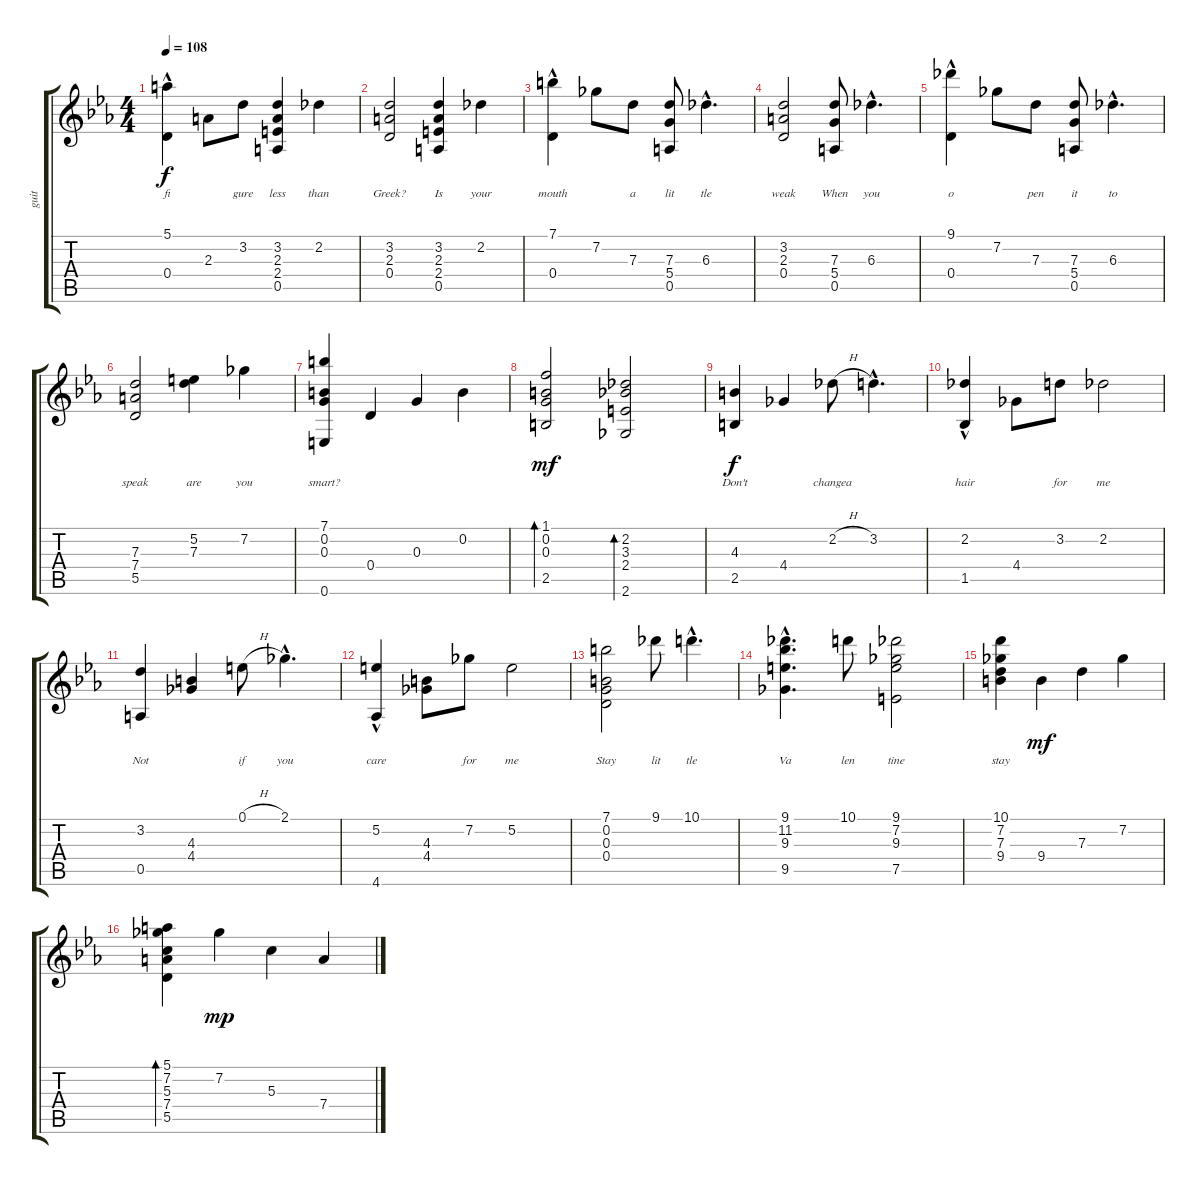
\track ("guit" "guit") {instrument electricguitarjazz}
\staff {score tabs}
\tuning (E4 B3 G3 D3 A2 E2) {hide}
\ts (4 4)
\tempo 108
\clef g2
\ks eb
(5.1{hac} 0.4).4{lyrics (0 "fi") lyrics (1 "") lyrics (2 "") lyrics (3 "") lyrics (4 "") dy f} 2.3.8{lyrics (0 "") lyrics (1 "") lyrics (2 "") lyrics (3 "") lyrics (4 "")} 3.2.8{lyrics (0 "gure") lyrics (1 "") lyrics (2 "") lyrics (3 "") lyrics (4 "")} (3.2 2.3 2.4 0.5).4{lyrics (0 "less") lyrics (1 "") lyrics (2 "") lyrics (3 "") lyrics (4 "")} 2.2.4{lyrics (0 "than") lyrics (1 "") lyrics (2 "") lyrics (3 "") lyrics (4 "")} |
(3.2 2.3 0.4).2{lyrics (0 "Greek?") lyrics (1 "") lyrics (2 "") lyrics (3 "") lyrics (4 "")} (3.2 2.3 2.4 0.5).4{lyrics (0 "Is") lyrics (1 "") lyrics (2 "") lyrics (3 "") lyrics (4 "")} 2.2.4{lyrics (0 "your") lyrics (1 "") lyrics (2 "") lyrics (3 "") lyrics (4 "")} |
(7.1{hac} 0.4).4{lyrics (0 "mouth") lyrics (1 "") lyrics (2 "") lyrics (3 "") lyrics (4 "")} 7.2.8{lyrics (0 "") lyrics (1 "") lyrics (2 "") lyrics (3 "") lyrics (4 "")} 7.3.8{lyrics (0 "a") lyrics (1 "") lyrics (2 "") lyrics (3 "") lyrics (4 "")} (7.3 5.4 0.5).8{lyrics (0 "lit") lyrics (1 "") lyrics (2 "") lyrics (3 "") lyrics (4 "")} 6.3{hac}.4{d lyrics (0 "tle") lyrics (1 "") lyrics (2 "") lyrics (3 "") lyrics (4 "")} |
(3.2 2.3 0.4).2{lyrics (0 "weak") lyrics (1 "") lyrics (2 "") lyrics (3 "") lyrics (4 "")} (7.3 5.4 0.5).8{lyrics (0 "When") lyrics (1 "") lyrics (2 "") lyrics (3 "") lyrics (4 "")} 6.3{hac}.4{d lyrics (0 "you") lyrics (1 "") lyrics (2 "") lyrics (3 "") lyrics (4 "")} |
(9.1{hac} 0.4).4{lyrics (0 "o") lyrics (1 "") lyrics (2 "") lyrics (3 "") lyrics (4 "")} 7.2.8{lyrics (0 "") lyrics (1 "") lyrics (2 "") lyrics (3 "") lyrics (4 "")} 7.3.8{lyrics (0 "pen") lyrics (1 "") lyrics (2 "") lyrics (3 "") lyrics (4 "")} (7.3 5.4 0.5).8{lyrics (0 "it") lyrics (1 "") lyrics (2 "") lyrics (3 "") lyrics (4 "")} 6.3{hac}.4{d lyrics (0 "to") lyrics (1 "") lyrics (2 "") lyrics (3 "") lyrics (4 "")} |
(7.3 7.4 5.5).2{lyrics (0 "speak") lyrics (1 "") lyrics (2 "") lyrics (3 "") lyrics (4 "")} (5.2 7.3).4{lyrics (0 "are") lyrics (1 "") lyrics (2 "") lyrics (3 "") lyrics (4 "")} 7.2.4{lyrics (0 "you") lyrics (1 "") lyrics (2 "") lyrics (3 "") lyrics (4 "")} |
(7.1 0.2 0.3 0.6).4{lyrics (0 "smart?") lyrics (1 "") lyrics (2 "") lyrics (3 "") lyrics (4 "")} 0.4.4{lyrics (0 "") lyrics (1 "") lyrics (2 "") lyrics (3 "") lyrics (4 "")} 0.3.4{lyrics (0 "") lyrics (1 "") lyrics (2 "") lyrics (3 "") lyrics (4 "")} 0.2.4{lyrics (0 "") lyrics (1 "") lyrics (2 "") lyrics (3 "") lyrics (4 "")} |
(1.1 0.2 0.3 2.5).2{bd 240 lyrics (0 "") lyrics (1 "") lyrics (2 "") lyrics (3 "") lyrics (4 "") dy mf} (2.2 3.3 2.4 2.6).2{bd 120 lyrics (0 "") lyrics (1 "") lyrics (2 "") lyrics (3 "") lyrics (4 "")} |
(4.3 2.5).4{lyrics (0 "Don't") lyrics (1 "") lyrics (2 "") lyrics (3 "") lyrics (4 "") dy f} 4.4.4{lyrics (0 "") lyrics (1 "") lyrics (2 "") lyrics (3 "") lyrics (4 "")} 2.2{h}.8{lyrics (0 "changea") lyrics (1 "") lyrics (2 "") lyrics (3 "") lyrics (4 "")} 3.2{hac}.4{d lyrics (0 "") lyrics (1 "") lyrics (2 "") lyrics (3 "") lyrics (4 "")} |
(2.2{hac} 1.5).4{lyrics (0 "hair") lyrics (1 "") lyrics (2 "") lyrics (3 "") lyrics (4 "")} 4.4.8{lyrics (0 "") lyrics (1 "") lyrics (2 "") lyrics (3 "") lyrics (4 "")} 3.2.8{lyrics (0 "for") lyrics (1 "") lyrics (2 "") lyrics (3 "") lyrics (4 "")} 2.2.2{lyrics (0 "me") lyrics (1 "") lyrics (2 "") lyrics (3 "") lyrics (4 "")} |
(3.2 0.5).4{lyrics (0 "Not") lyrics (1 "") lyrics (2 "") lyrics (3 "") lyrics (4 "")} (4.3 4.4).4{lyrics (0 "") lyrics (1 "") lyrics (2 "") lyrics (3 "") lyrics (4 "")} 0.1{h}.8{lyrics (0 "if") lyrics (1 "") lyrics (2 "") lyrics (3 "") lyrics (4 "")} 2.1{hac}.4{d lyrics (0 "you") lyrics (1 "") lyrics (2 "") lyrics (3 "") lyrics (4 "")} |
(5.2{hac} 4.6).4{lyrics (0 "care") lyrics (1 "") lyrics (2 "") lyrics (3 "") lyrics (4 "")} (4.3 4.4).8{lyrics (0 "") lyrics (1 "") lyrics (2 "") lyrics (3 "") lyrics (4 "")} 7.2.8{lyrics (0 "for") lyrics (1 "") lyrics (2 "") lyrics (3 "") lyrics (4 "")} 5.2.2{lyrics (0 "me") lyrics (1 "") lyrics (2 "") lyrics (3 "") lyrics (4 "")} |
(7.1 0.2 0.3 0.4).2{lyrics (0 "Stay") lyrics (1 "") lyrics (2 "") lyrics (3 "") lyrics (4 "")} 9.1.8{lyrics (0 "lit") lyrics (1 "") lyrics (2 "") lyrics (3 "") lyrics (4 "")} 10.1{hac}.4{d lyrics (0 "tle") lyrics (1 "") lyrics (2 "") lyrics (3 "") lyrics (4 "")} |
(9.1{hac} 11.2{hac} 9.3{hac} 9.5{hac}).4{d lyrics (0 "Va") lyrics (1 "") lyrics (2 "") lyrics (3 "") lyrics (4 "")} 10.1.8{lyrics (0 "len") lyrics (1 "") lyrics (2 "") lyrics (3 "") lyrics (4 "")} (9.1 7.2 9.3 7.5).2{lyrics (0 "tine") lyrics (1 "") lyrics (2 "") lyrics (3 "") lyrics (4 "")} |
(10.1 7.2 7.3 9.4).4{lyrics (0 "stay") lyrics (1 "") lyrics (2 "") lyrics (3 "") lyrics (4 "")} 9.4.4{lyrics (0 "") lyrics (1 "") lyrics (2 "") lyrics (3 "") lyrics (4 "") dy mf} 7.3.4{lyrics (0 "") lyrics (1 "") lyrics (2 "") lyrics (3 "") lyrics (4 "")} 7.2.4{lyrics (0 "") lyrics (1 "") lyrics (2 "") lyrics (3 "") lyrics (4 "")} |
(5.1 7.2 5.3 7.4 5.5).4{bd 240 lyrics (0 "") lyrics (1 "") lyrics (2 "") lyrics (3 "") lyrics (4 "")} 7.2.4{lyrics (0 "") lyrics (1 "") lyrics (2 "") lyrics (3 "") lyrics (4 "") dy mp} 5.3.4{lyrics (0 "") lyrics (1 "") lyrics (2 "") lyrics (3 "") lyrics (4 "")} 7.4.4{lyrics (0 "") lyrics (1 "") lyrics (2 "") lyrics (3 "") lyrics (4 "")}
